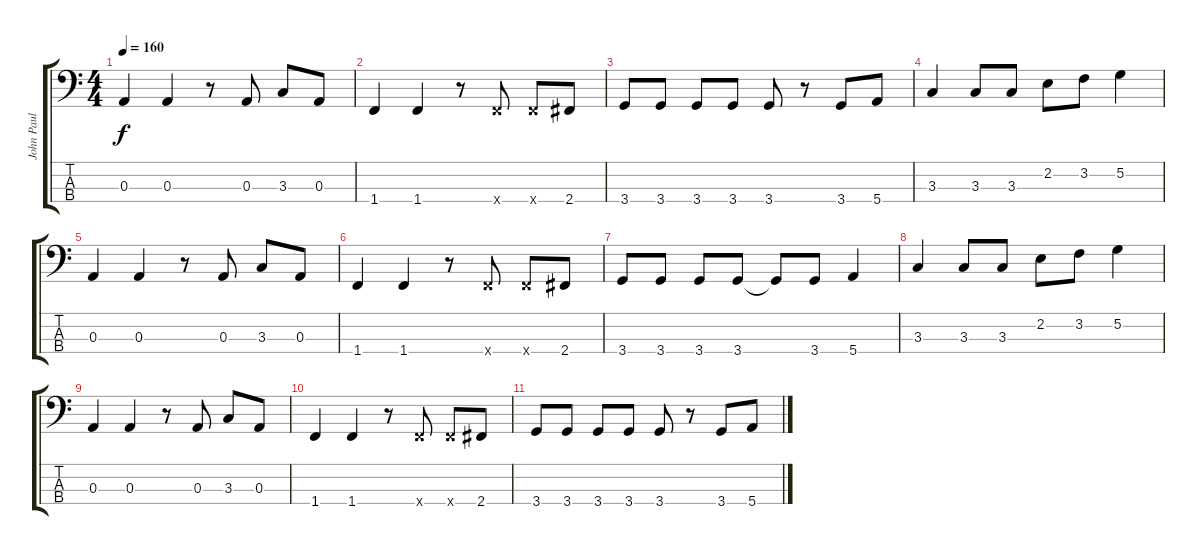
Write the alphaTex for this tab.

\track ("John Paul Jones - Bass" "John Paul ") {instrument electricbassfinger}
\staff {score tabs}
\tuning (G2 D2 A1 E1) {hide}
\ts (4 4)
\tempo 160
\clef f4
\ks c
0.3.4{dy f} 0.3.4 r.8 0.3.8 3.3.8 0.3.8 |
1.4.4 1.4.4 r.8 1.4{x}.8 1.4{x}.8 2.4.8 |
3.4.8 3.4.8 3.4.8 3.4.8 3.4.8 r.8 3.4.8 5.4.8 |
3.3.4 3.3.8 3.3.8 2.2.8 3.2.8 5.2.4 |
0.3.4 0.3.4 r.8 0.3.8 3.3.8 0.3.8 |
1.4.4 1.4.4 r.8 1.4{x}.8 1.4{x}.8 2.4.8 |
3.4.8 3.4.8 3.4.8 3.4.8 3.4{t}.8 3.4.8 5.4.4 |
3.3.4 3.3.8 3.3.8 2.2.8 3.2.8 5.2.4 |
0.3.4 0.3.4 r.8 0.3.8 3.3.8 0.3.8 |
1.4.4 1.4.4 r.8 1.4{x}.8 1.4{x}.8 2.4.8 |
3.4.8 3.4.8 3.4.8 3.4.8 3.4.8 r.8 3.4.8 5.4.8
